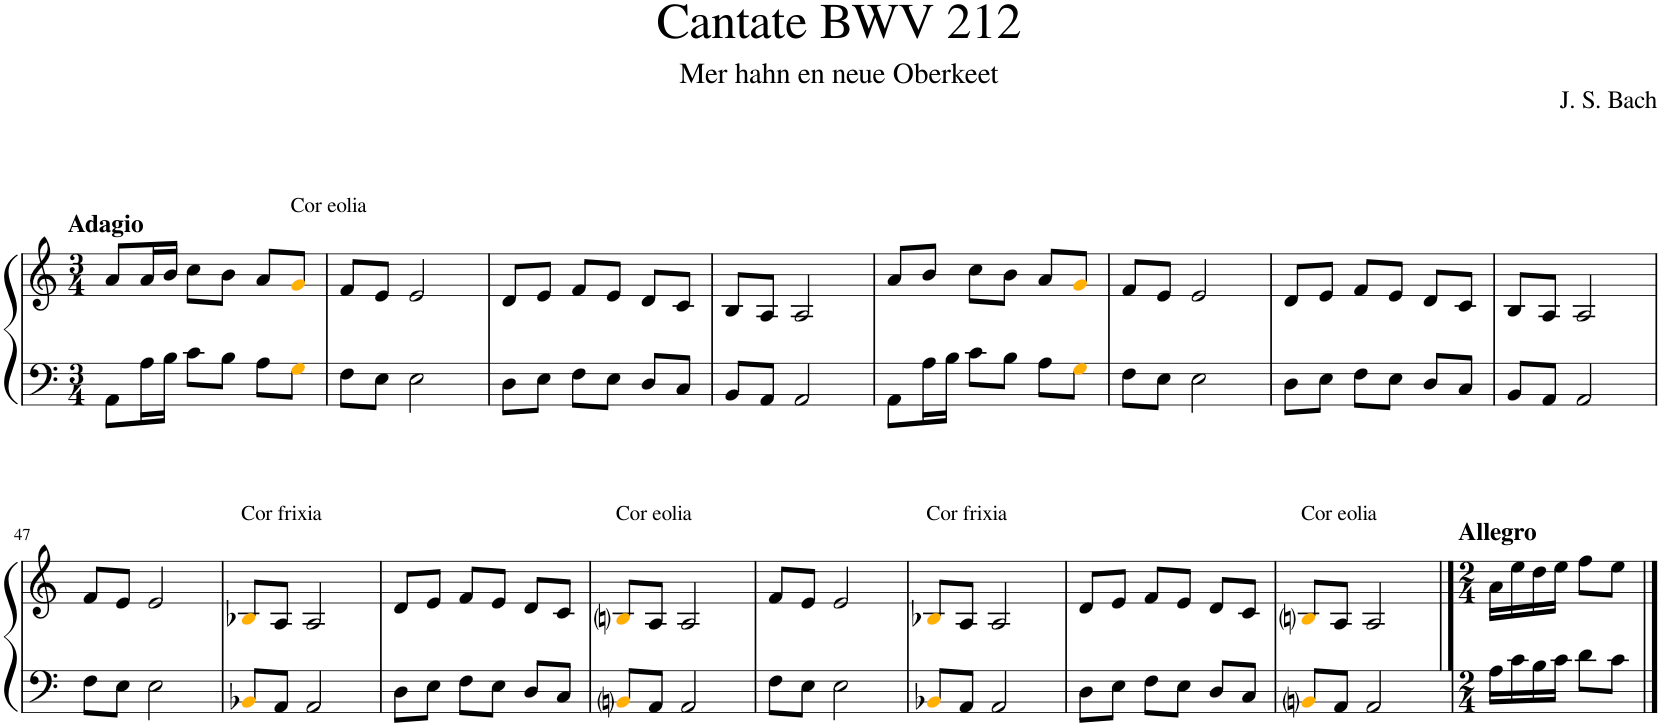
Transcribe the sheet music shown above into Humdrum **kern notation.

**kern	**kern
*part1	*part1
*staff2	*staff1
*I"Piano	*
*I'Pno.	*
*clefF4	*clefG2
*k[]	*k[]
*M3/4	*M3/4
=39	=39
!	!LO:TX:a:B:t=Adagio
8AA\L	8a/L
16A\L	16a/L
16B\JJ	16b/JJ
8c\L	8cc\L
8B\J	8b\J
8A\L	8a/L
!	!LO:TX:a:t=Cor eolia
8Gi\J	8gi/J
=40	=40
8F\L	8f/L
8E\J	8e/J
2E\	2e/
=41	=41
8D\L	8d/L
8E\J	8e/J
8F\L	8f/L
8E\J	8e/J
8D/L	8d/L
8C/J	8c/J
=42	=42
8BB/L	8B/L
8AA/J	8A/J
2AA/	2A/
=43	=43
8AA\L	8a/L
16A\L	8b/J
16B\JJ	.
8c\L	8cc\L
8B\J	8b\J
8A\L	8a/L
8Gi\J	8gi/J
=44	=44
8F\L	8f/L
8E\J	8e/J
2E\	2e/
=45	=45
8D\L	8d/L
8E\J	8e/J
8F\L	8f/L
8E\J	8e/J
8D/L	8d/L
8C/J	8c/J
=46	=46
8BB/L	8B/L
8AA/J	8A/J
2AA/	2A/
!!LO:LB:g=z
=47	=47
8F\L	8f/L
8E\J	8e/J
2E\	2e/
=48	=48
!	!LO:TX:a:t=Cor frixia
8BB-Xi/L	8B-Xi/L
8AA/J	8A/J
2AA/	2A/
=49	=49
8D\L	8d/L
8E\J	8e/J
8F\L	8f/L
8E\J	8e/J
8D/L	8d/L
8C/J	8c/J
=50	=50
!	!LO:TX:a:t=Cor eolia
8BBnji/L	8Bnji/L
8AA/J	8A/J
2AA/	2A/
=51	=51
8F\L	8f/L
8E\J	8e/J
2E\	2e/
=52	=52
!	!LO:TX:a:t=Cor frixia
8BB-Xi/L	8B-Xi/L
8AA/J	8A/J
2AA/	2A/
=53	=53
8D\L	8d/L
8E\J	8e/J
8F\L	8f/L
8E\J	8e/J
8D/L	8d/L
8C/J	8c/J
=54	=54
!	!LO:TX:a:t=Cor eolia
8BBnji/L	8Bnji/L
8AA/J	8A/J
2AA/	2A/
==55	==55
*M2/4	*M2/4
!	!LO:TX:a:B:t=Allegro
16A\LL	16a\LL
16c\	16ee\
16B\	16dd\
16c\JJ	16ee\JJ
8d\L	8ff\L
8c\J	8ee\J
==	==
*-	*-
